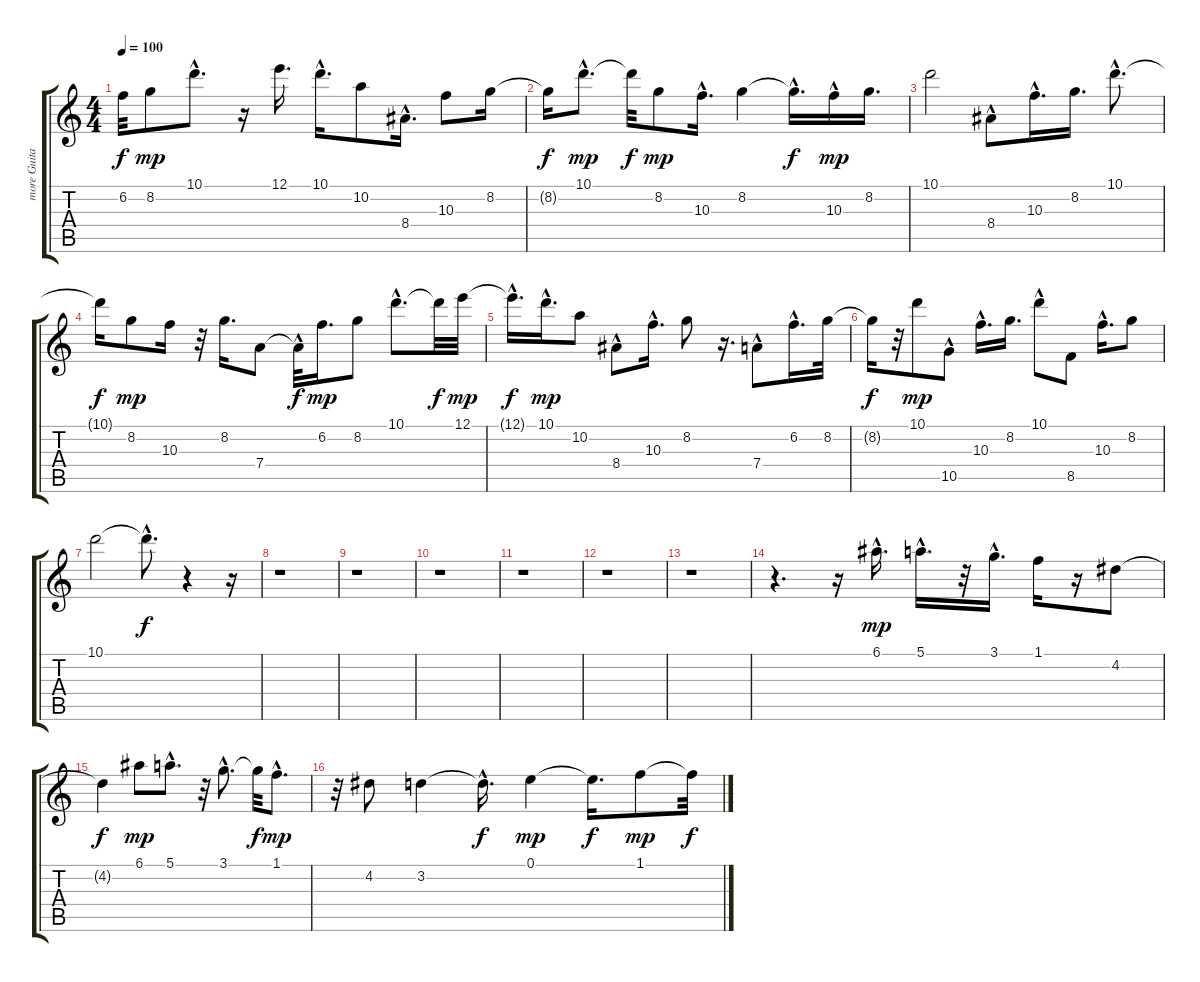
\track ("more Guitar" "more Guita") {instrument acousticguitarsteel}
\staff {score tabs}
\tuning (E4 B3 G3 D3 A2 E2) {hide}
\ts (4 4)
\tempo 100
\clef g2
\ks c
6.2{t}.32{dy f} 8.2.8{dy mp} 10.1{hac}.8{d} r.16 12.1.16{d} 10.1{hac}.16{d} 10.2.8 8.4{hac}.16{d} 10.3.8 8.2.16 |
8.2{t}.16{dy f} 10.1{hac}.8{d dy mp} 10.1{t}.32{dy f} 8.2.8{dy mp} 10.3{hac}.16{d} 8.2.4 8.2{hac t}.16{d dy f} 10.3{hac}.16{dy mp} 8.2.16{d} |
10.1.2 8.4{hac}.8 10.3{hac}.16{d} 8.2.16{d} 10.1{hac}.8{d} |
10.1{t}.16{dy f} 8.2.8{dy mp} 10.3.16 r.32 8.2.16{d} 7.4.8 7.4{hac t}.32{dy f} 6.2.16{d dy mp} 8.2.8 10.1{hac}.8{d} 10.1{t}.32{dy f} 12.1.32{dy mp} |
12.1{hac t}.16{d dy f} 10.1{hac}.16{d dy mp} 10.2.8 8.4{hac}.8 10.3{hac}.16{d} 8.2.8 r.16{d} 7.4{hac}.8 6.2{hac}.16{d} 8.2.32 |
8.2{t}.16{dy f} r.32 10.1.8{dy mp} 10.5{hac}.8 10.3{hac}.16{d} 8.2.16{d} 10.1{hac}.8 8.5.8 10.3{hac}.16{d} 8.2.8 |
10.1.2 10.1{hac t}.8{d dy f} r.4 r.16 |
r.1 |
r.1 |
r.1 |
r.1 |
r.1 |
r.1 |
r.4{d} r.16 6.1{hac}.16{d dy mp} 5.1{hac}.16{d} r.32 3.1{hac}.16{d} 1.1.16 r.16 4.2.8 |
4.2{t}.4{dy f} 6.1.8{dy mp} 5.1{hac}.8{d} r.32 3.1{hac}.8{d} 3.1{t}.32{dy f} 1.1{hac}.8{d dy mp} |
r.32 4.2.8 3.2.4 3.2{hac t}.16{d dy f} 0.1.4{dy mp} 0.1{t}.16{d dy f} 1.1.8{dy mp} 1.1{t}.32{dy f}
